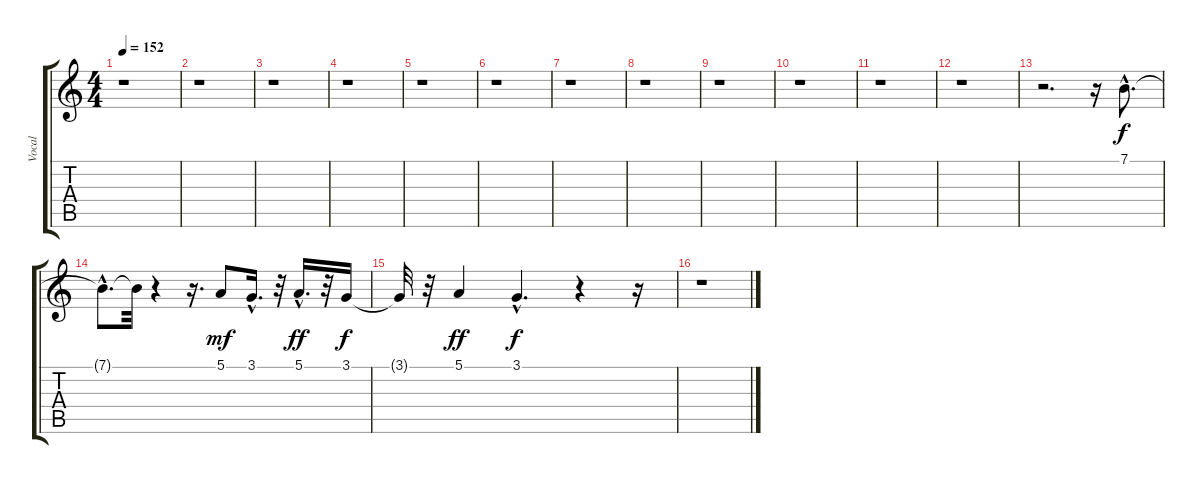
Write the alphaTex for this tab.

\track ("Vocal" "Vocal") {instrument altosax}
\staff {score tabs}
\tuning (E4 B3 G3 D3 A2 E2) {hide}
\ts (4 4)
\tempo 152
\clef g2
\ks c
r.1{dy f} |
r.1 |
r.1 |
r.1 |
r.1 |
r.1 |
r.1 |
r.1 |
r.1 |
r.1 |
r.1 |
r.1 |
r.2{d} r.16 7.1{hac}.8{d} |
7.1{hac t}.8{d} 7.1{t}.32 r.4 r.16{d} 5.1.8{dy mf} 3.1{hac}.16{d} r.32 5.1{hac}.16{d dy ff} r.32 3.1.16{dy f} |
3.1{t}.32 r.32 5.1.4{dy ff} 3.1{hac}.4{d dy f} r.4 r.16 |
r.1
